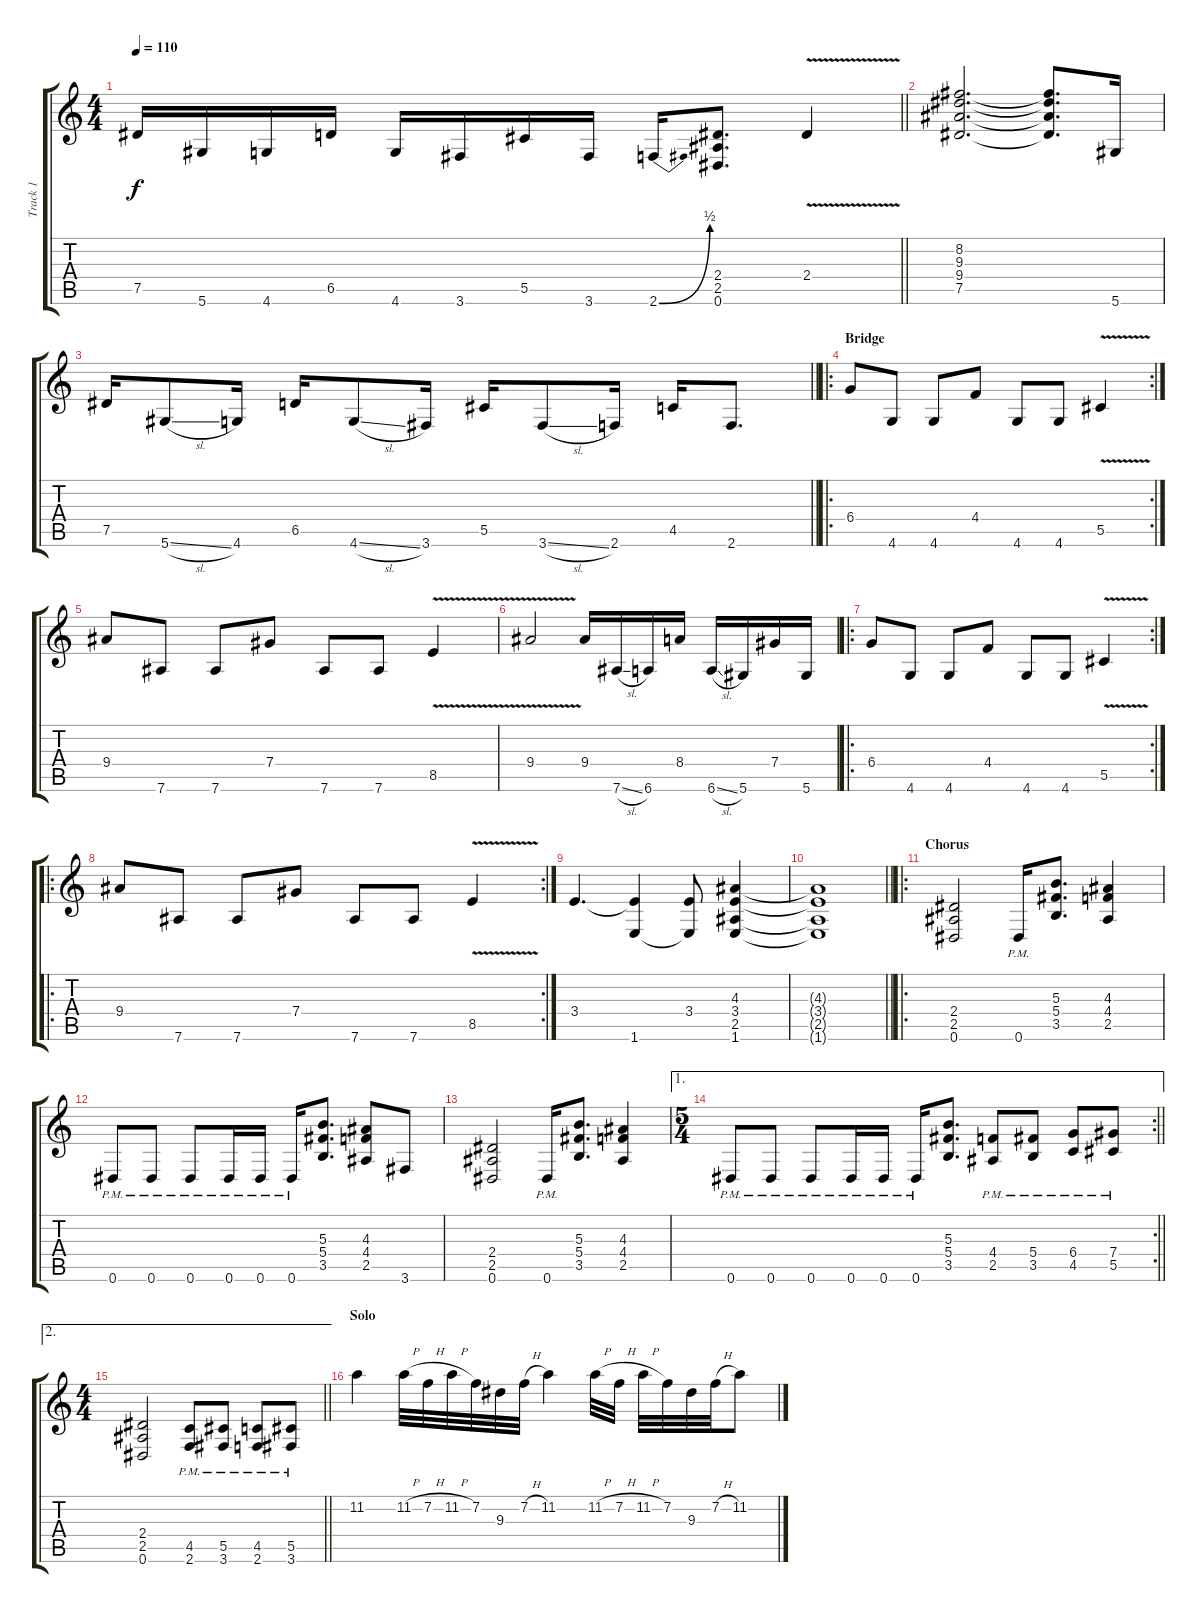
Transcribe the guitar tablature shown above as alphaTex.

\track ("Track 1" "Track 1") {instrument distortionguitar}
\staff {score tabs}
\tuning (Eb4 Bb3 Gb3 Db3 Ab2 Eb2) {hide}
\ts (4 4)
\tempo 110
\clef g2
\barLineRight lightlight
\ks c
7.5.16{dy f} 5.6.16 4.6.16 6.5.16 4.6.16 3.6.16 5.5.16 3.6.16 2.6{be (bend 0 0 60 2)}.16 (2.4 2.5 0.6).8{d} 2.4{v}.4 |
(8.2 9.3 9.4 7.5).2{d} (8.2{t} 9.3{t} 9.4{t} 7.5{t}).8{d} 5.6.16 |
\barLineRight lightlight
7.5.16 5.6{sl}.8 4.6.16 6.5.16 4.6{sl}.8 3.6.16 5.5.16 3.6{sl}.8 2.6.16 4.5.16 2.6.8{d} |
\ro
\rc 2
\section ("" "Bridge")
6.4.8 4.6.8 4.6.8 4.4.8 4.6.8 4.6.8 5.5{v}.4 |
9.4.8 7.6.8 7.6.8 7.4.8 7.6.8 7.6.8 8.5{v}.4 |
9.4{v}.2 9.4.16 7.6{sl}.16 6.6.16 8.4.16 6.6{sl}.16 5.6.16 7.4.16 5.6.16 |
\ro
\rc 2
6.4.8 4.6.8 4.6.8 4.4.8 4.6.8 4.6.8 5.5{v}.4 |
\ro
\rc 2
9.4.8 7.6.8 7.6.8 7.4.8 7.6.8 7.6.8 8.5{v}.4 |
3.4.4{d} (3.4{t} 1.6).4 (3.4 1.6{t}).8 (4.3 3.4 2.5 1.6).4 |
\barLineRight lightlight
(4.3{t} 3.4{t} 2.5{t} 1.6{t}).1 |
\ro
\section ("" "Chorus")
(2.4 2.5 0.6).2 0.6{pm}.16 (5.3 5.4 3.5).8{d} (4.3 4.4 2.5).4 |
0.6{pm}.8 0.6{pm}.8 0.6{pm}.8 0.6{pm}.16 0.6{pm}.16 0.6{pm}.16 (5.3 5.4 3.5).8{d} (4.3 4.4 2.5).8 3.6.8 |
(2.4 2.5 0.6).2 0.6{pm}.16 (5.3 5.4 3.5).8{d} (4.3 4.4 2.5).4 |
\ae 1
\rc 2
\ts (5 4)
\barLineRight lightlight
0.6{pm}.8 0.6{pm}.8 0.6{pm}.8 0.6{pm}.16 0.6{pm}.16 0.6{pm}.16 (5.3 5.4 3.5).8{d} (4.4 2.5{pm}).8 (5.4 3.5{pm}).8 (6.4 4.5{pm}).8 (7.4 5.5{pm}).8 |
\ae 2
\ts (4 4)
\barLineRight lightlight
(2.4 2.5 0.6).2 (4.5{pm} 2.6{pm}).8 (5.5{pm} 3.6{pm}).8 (4.5{pm} 2.6{pm}).8 (5.5{pm} 3.6{pm}).8 |
\section ("" "Solo")
11.2.4 11.2{h}.32 7.2{h}.32 11.2{h}.32 7.2.32 9.3.32 7.2{h}.32 11.2.4 11.2{h}.32 7.2{h}.32 11.2{h}.32 7.2.32 9.3.32 7.2{h}.32 11.2.8
